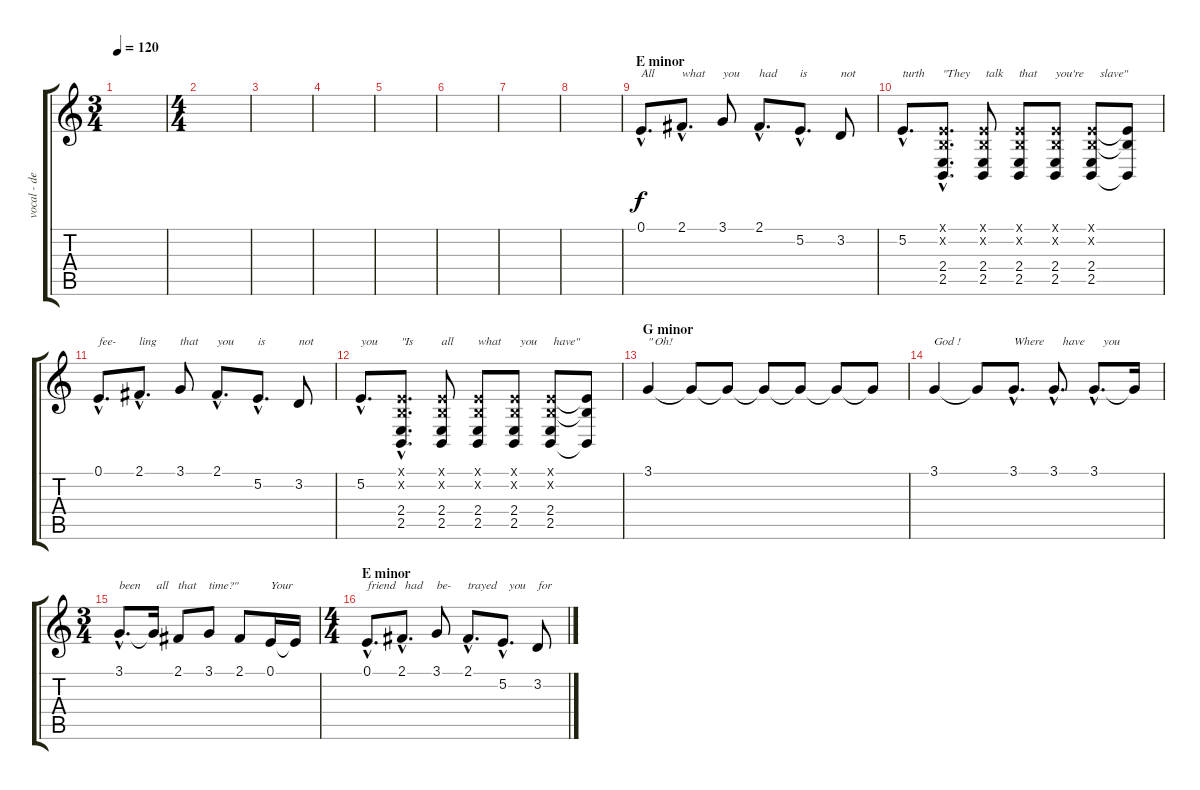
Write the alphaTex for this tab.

\track ("vocal - devil's, demon's, man, people in" "vocal - de") {instrument pad1newage}
\staff {score tabs}
\tuning (E4 B3 G3 D3 A2 E2) {hide}
\ts (3 4)
\tempo 120
\clef g2
\ks c
|
\ts (4 4)
|
|
|
|
|
|
|
\section ("" "E minor")
0.1{hac}.8{d txt "All"} 2.1{hac}.8{d txt "what"} 3.1.8{txt "you"} 2.1{hac}.8{d txt "had"} 5.2{hac}.8{d txt "is"} 3.2.8{txt "not"} |
5.2{hac}.8{d txt "turth"} (0.1{hac x} 0.2{hac x} 2.4{hac} 2.5{hac}).8{d txt "\"They "} (0.1{x} 0.2{x} 2.4 2.5).8{txt " talk"} (0.1{x} 0.2{x} 2.4 2.5).8{txt "that"} (0.1{x} 0.2{x} 2.4 2.5).8{txt "you're"} (0.1{x} 0.2{x} 2.4 2.5).8{txt "   slave\""} (0.1{t} 0.2{t} 2.5{t}).8 |
0.1{hac}.8{d txt "fee- "} 2.1{hac}.8{d txt "ling"} 3.1.8{txt "that"} 2.1{hac}.8{d txt "you"} 5.2{hac}.8{d txt "is"} 3.2.8{txt "not"} |
5.2{hac}.8{d txt "you"} (0.1{hac x} 0.2{hac x} 2.4{hac} 2.5{hac}).8{d txt "\"Is"} (0.1{x} 0.2{x} 2.4 2.5).8{txt "all"} (0.1{x} 0.2{x} 2.4 2.5).8{txt "what"} (0.1{x} 0.2{x} 2.4 2.5).8{txt "  you"} (0.1{x} 0.2{x} 2.4 2.5).8{txt " have\""} (0.1{t} 0.2{t} 2.5{t}).8 |
\section ("" "G minor")
3.1.4{txt "\" Oh!"} 3.1{t}.8 3.1{t}.8 3.1{t}.8 3.1{t}.8 3.1{t}.8 3.1{t}.8 |
3.1.4{txt "God !"} 3.1{t}.8 3.1{hac}.8{d txt "Where"} 3.1{hac}.8{d txt "   have"} 3.1{hac}.8{d txt "   you"} 3.1{t}.16 |
\ts (3 4)
3.1{hac}.8{d txt "been"} 3.1{t}.16{txt " all"} 2.1.8{txt "that"} 3.1.8{txt "time?\""} 2.1.8 0.1.16{txt "Your"} 0.1{t}.16 |
\ts (4 4)
\section ("" "E minor")
0.1{hac}.8{d txt "friend"} 2.1{hac}.8{d txt " had"} 3.1.8{txt "be-"} 2.1{hac}.8{d txt "trayed"} 5.2{hac}.8{d txt "  you"} 3.2.8{txt "for"}
